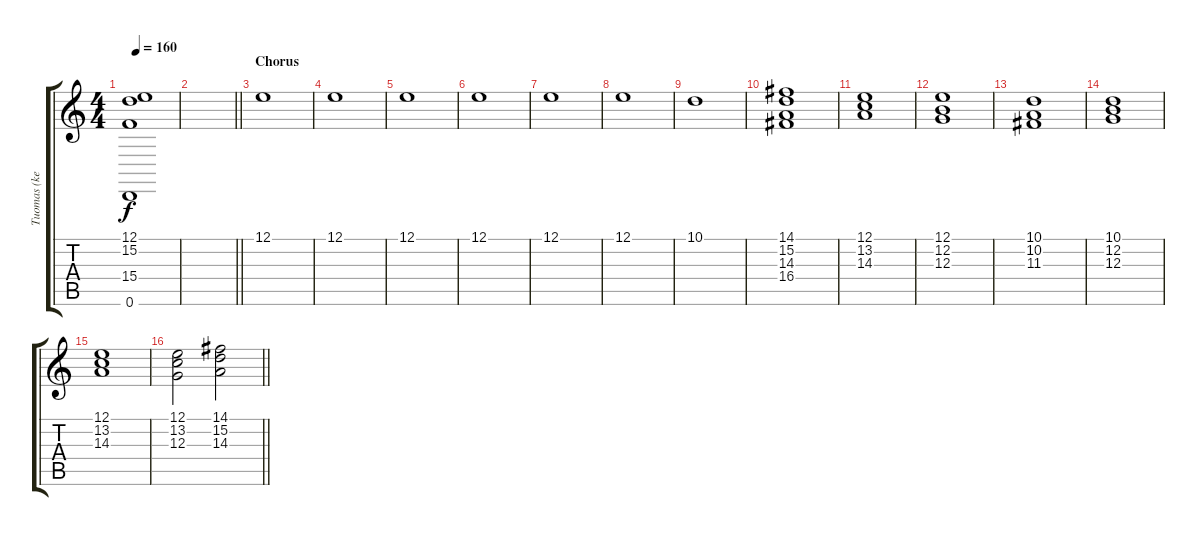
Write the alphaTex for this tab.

\track ("Tuomas (keyboards)" "Tuomas (ke") {instrument stringensemble1}
\staff {score tabs}
\tuning (E4 B3 G3 D3 A2 D2) {hide}
\ts (4 4)
\tempo 160
\clef g2
\ks c
(12.1{t} 15.2{t} 15.4{t} 0.6{t}).1{dy f} |
\barLineRight lightlight
|
\section ("" "Chorus")
12.1.1 |
12.1.1 |
12.1.1 |
12.1.1 |
12.1.1 |
12.1.1 |
10.1.1 |
(14.1 15.2 14.3 16.4).1 |
(12.1 13.2 14.3).1 |
(12.1 12.2 12.3).1 |
(10.1 10.2 11.3).1 |
(10.1 12.2 12.3).1 |
(12.1 13.2 14.3).1 |
\barLineRight lightlight
(12.1 13.2 12.3).2 (14.1 15.2 14.3).2
